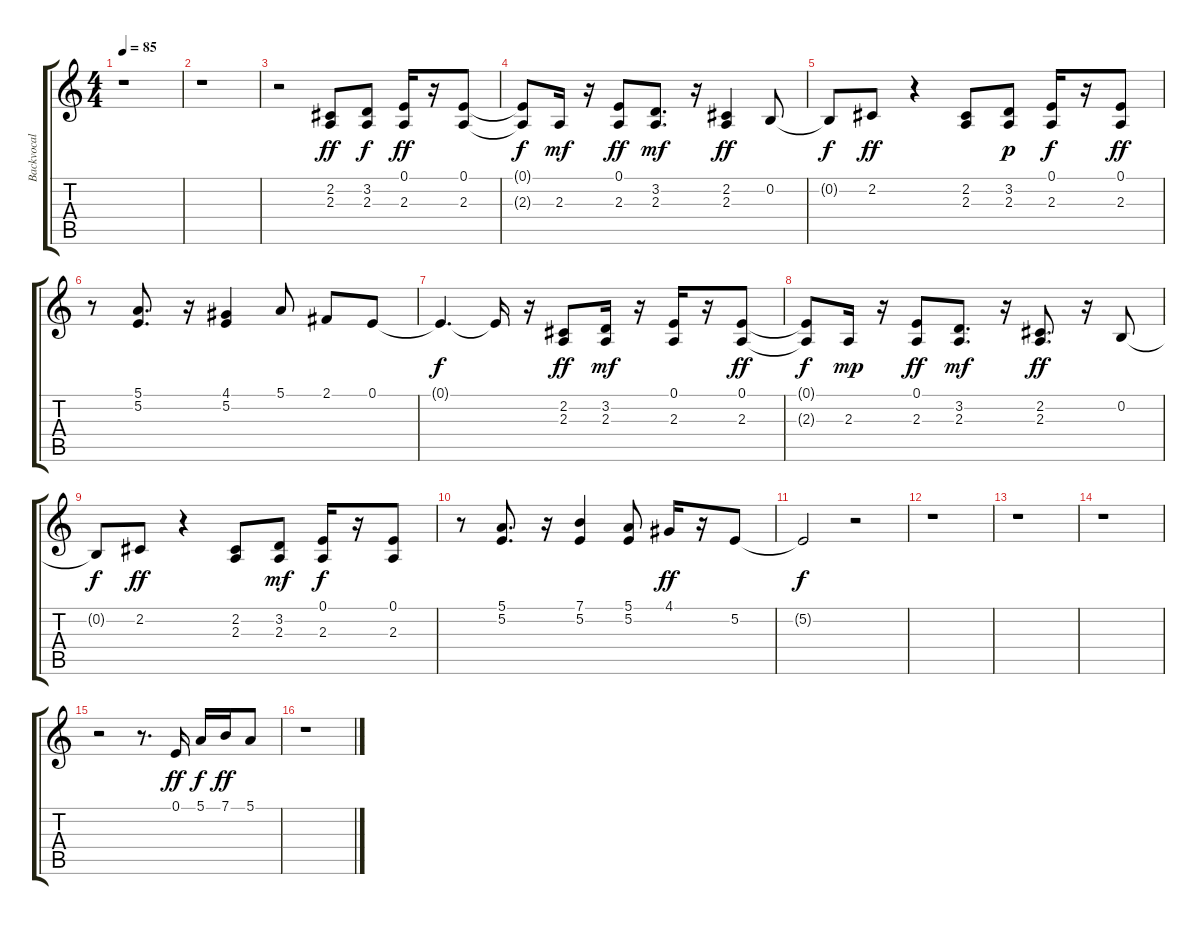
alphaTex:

\track ("Backvocal" "Backvocal") {instrument fx5brightness}
\staff {score tabs}
\tuning (E4 B3 G3 D3 A2 E2) {hide}
\ts (4 4)
\tempo 85
\clef g2
\ks c
r.1{dy ff} |
r.1 |
r.2 (2.2 2.3).8 (3.2 2.3).8{dy f} (0.1 2.3).16{dy ff} r.16 (0.1 2.3).8 |
(0.1{t} 2.3{t}).8{dy f} 2.3.16{dy mf} r.16 (0.1 2.3).8{dy ff} (3.2 2.3).8{d dy mf} r.16 (2.2 2.3).4{dy ff} 0.2.8 |
0.2{t}.8{dy f} 2.2.8{dy ff} r.4 (2.2 2.3).8 (3.2 2.3).8{dy p} (0.1 2.3).16{dy f} r.16 (0.1 2.3).8{dy ff} |
r.8 (5.1 5.2).8{d} r.16 (4.1 5.2).4 5.1.8 2.1.8 0.1.8 |
0.1{t}.4{d dy f} 0.1{t}.16 r.16 (2.2 2.3).8{dy ff} (3.2 2.3).16{dy mf} r.16 (0.1 2.3).16 r.16 (0.1 2.3).8{dy ff} |
(0.1{t} 2.3{t}).8{dy f} 2.3.16{dy mp} r.16 (0.1 2.3).8{dy ff} (3.2 2.3).8{d dy mf} r.16 (2.2 2.3).8{d dy ff} r.16 0.2.8 |
0.2{t}.8{dy f} 2.2.8{dy ff} r.4 (2.2 2.3).8 (3.2 2.3).8{dy mf} (0.1 2.3).16{dy f} r.16 (0.1 2.3).8 |
r.8 (5.1 5.2).8{d} r.16 (7.1 5.2).4 (5.1 5.2).8 4.1.16{dy ff} r.16 5.2.8 |
5.2{t}.2{dy f} r.2 |
r.1 |
r.1 |
r.1 |
r.2 r.8{d} 0.1.16{dy ff} 5.1.16{dy f} 7.1.16{dy ff} 5.1.8 |
r.1
